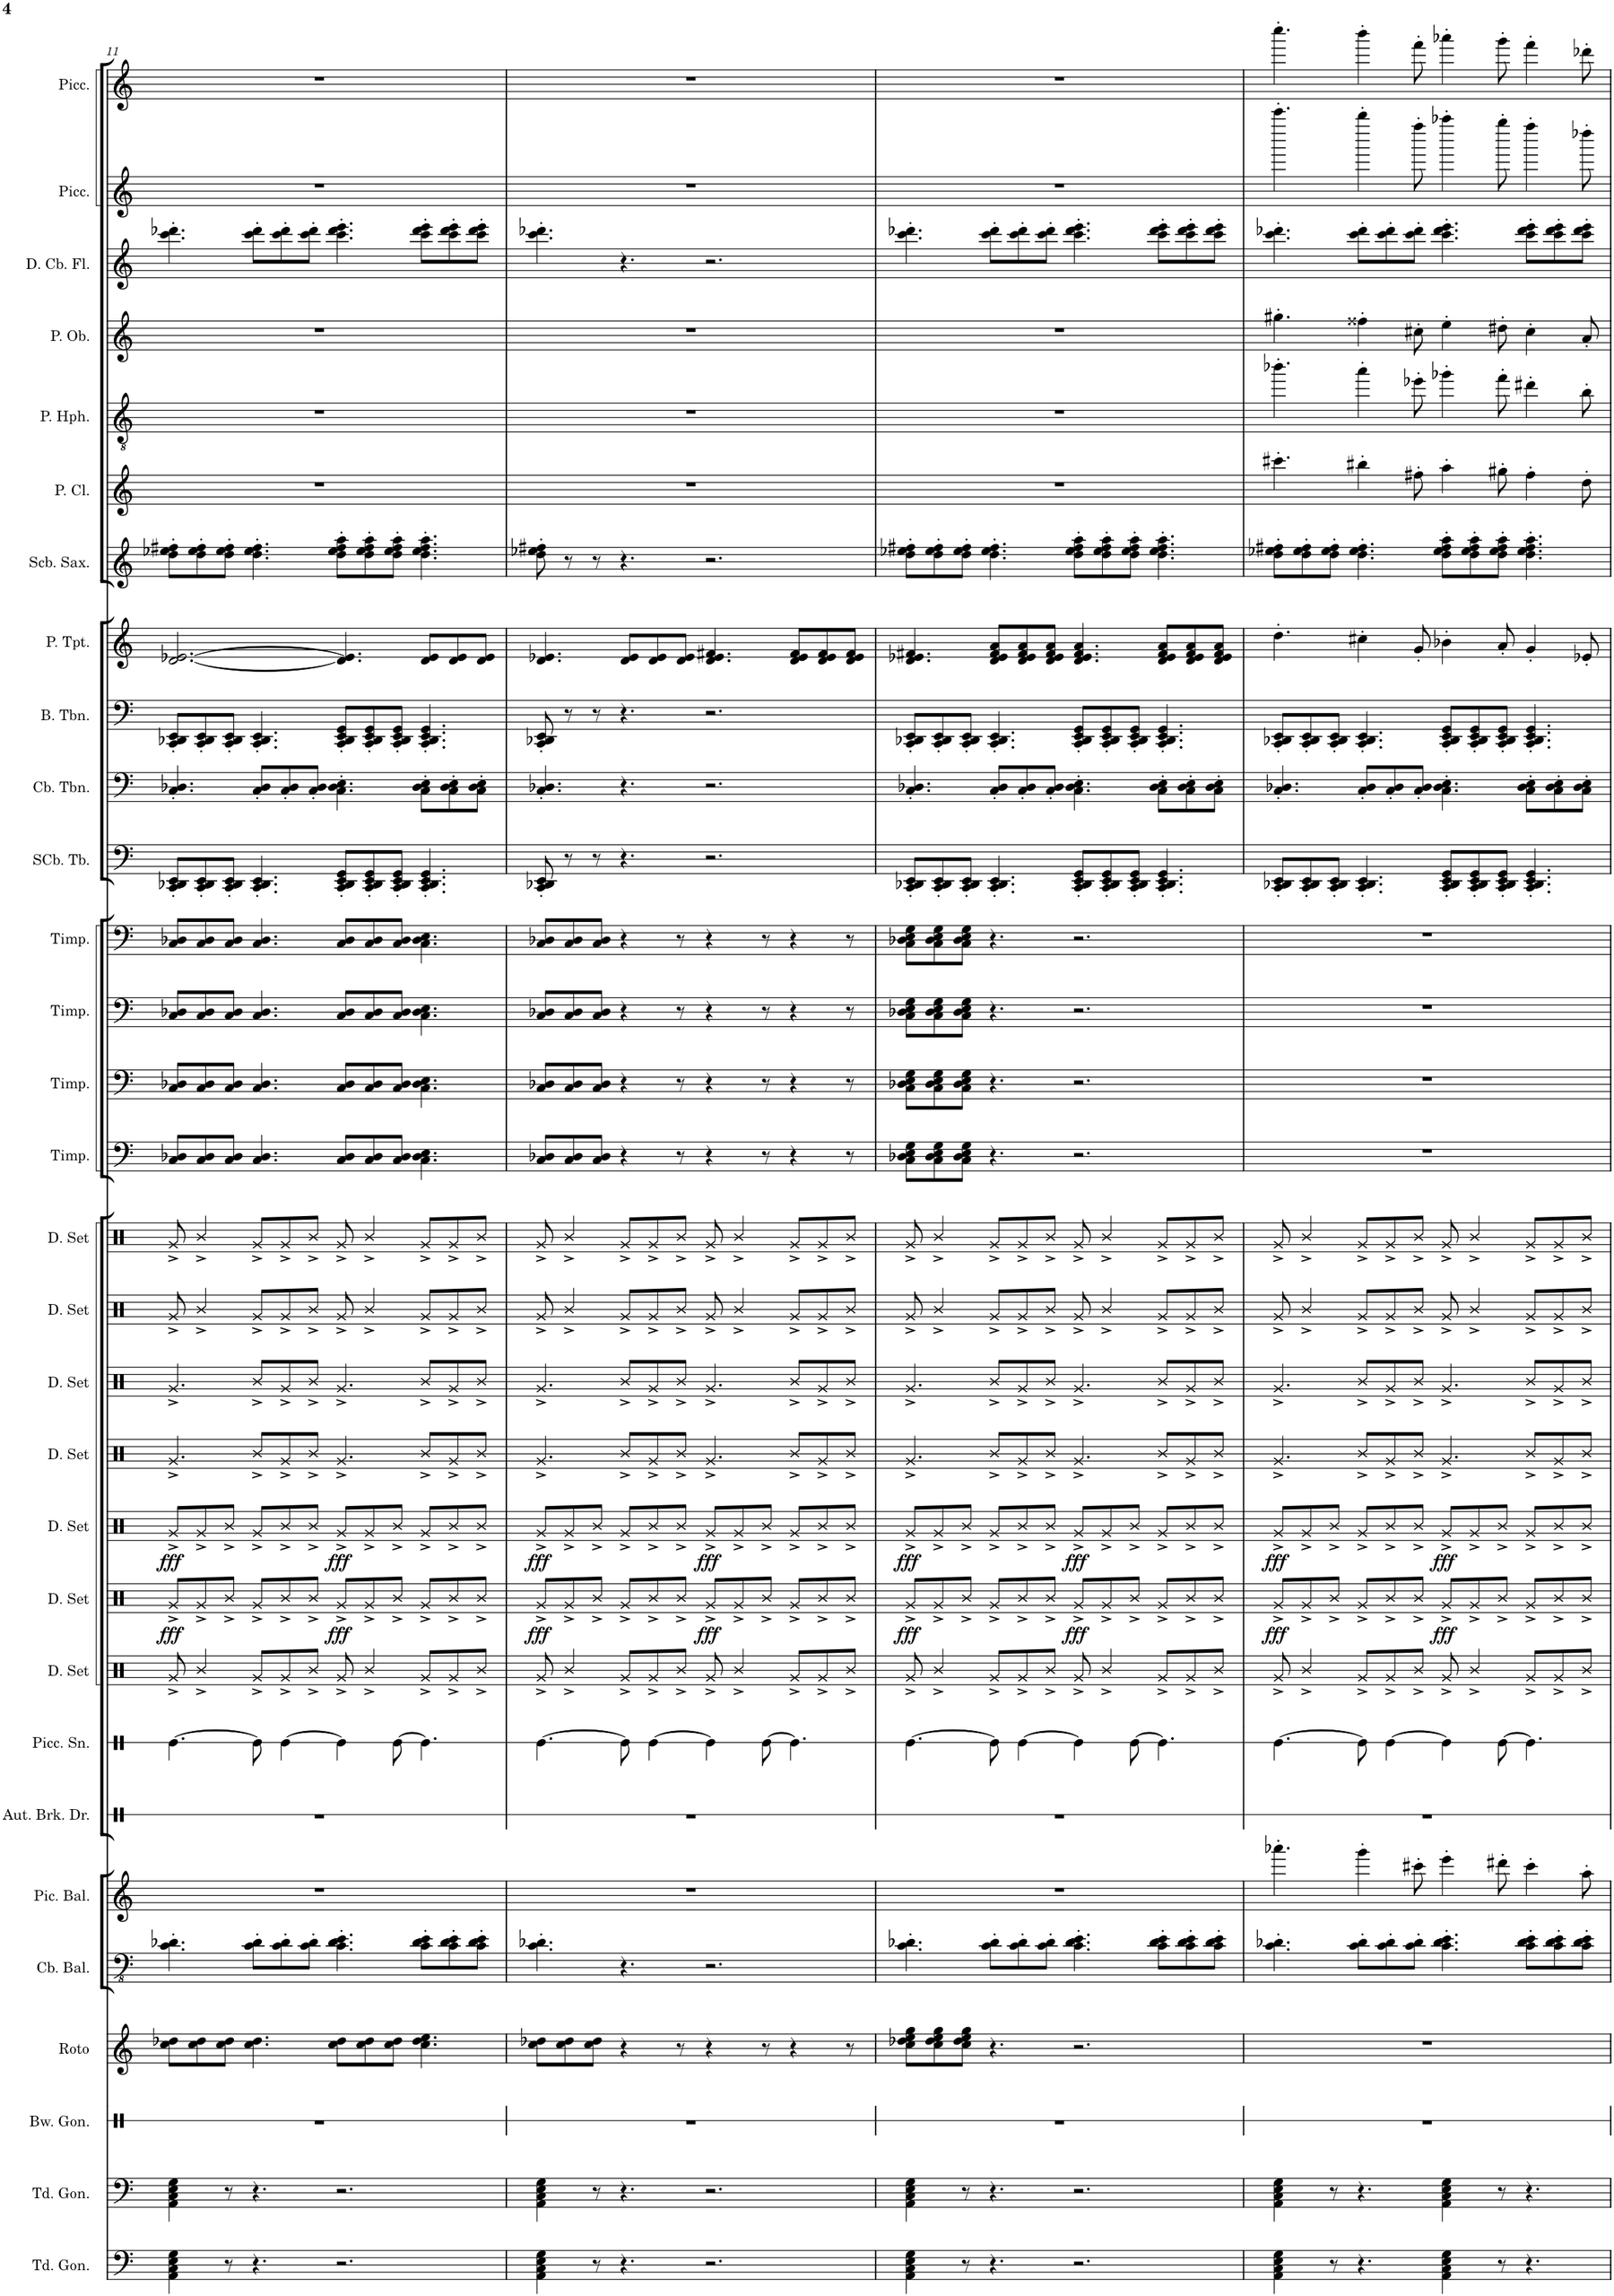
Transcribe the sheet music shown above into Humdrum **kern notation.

**kern	**kern	**kern	**kern	**kern	**kern	**kern	**kern	**kern	**kern	**dynam	**kern	**dynam	**kern	**kern	**kern	**kern	**kern	**kern	**kern	**kern	**kern	**kern	**kern	**kern	**kern	**kern	**kern	**kern	**kern	**kern	**kern
*part30	*part29	*part28	*part27	*part26	*part25	*part24	*part23	*part22	*part21	*part21	*part20	*part20	*part19	*part18	*part17	*part16	*part15	*part14	*part13	*part12	*part11	*part10	*part9	*part8	*part7	*part6	*part5	*part4	*part3	*part2	*part1
*staff30	*staff29	*staff28	*staff27	*staff26	*staff25	*staff24	*staff23	*staff22	*staff21	*staff21	*staff20	*staff20	*staff19	*staff18	*staff17	*staff16	*staff15	*staff14	*staff13	*staff12	*staff11	*staff10	*staff9	*staff8	*staff7	*staff6	*staff5	*staff4	*staff3	*staff2	*staff1
*I"Tuned Gongs	*I"Tuned Gongs	*I"Bowl Gongs	*I"Roto-Toms	*I"Contrabass Balalaika	*I"Piccolo Balalaika	*I"Automobile Brake Drums	*I"Piccolo Snare	*I"Drumset	*I"Drumset	*	*I"Drumset	*	*I"Drumset	*I"Drumset	*I"Drumset	*I"Drumset	*I"Timpani	*I"Timpani	*I"Timpani	*I"Timpani	*I"Sub-Contrabass Tuba	*I"Contrabass Trombone	*I"Bass Trombone	*I"Piccolo Trumpet	*I"Subcontrabass Saxophone	*I"Piccolo Clarinet	*I"Piccolo Heckelphone	*I"Piccolo Oboe	*I"Double Contrabass Flute	*I"Piccolo	*I"Piccolo
*I'Td. Gon.	*I'Td. Gon.	*I'Bw. Gon.	*I'Roto	*I'Cb. Bal.	*I'Pic. Bal.	*I'Aut. Brk. Dr.	*I'Picc. Sn.	*I'D. Set	*I'D. Set	*	*I'D. Set	*	*I'D. Set	*I'D. Set	*I'D. Set	*I'D. Set	*I'Timp.	*I'Timp.	*I'Timp.	*I'Timp.	*I'SCb. Tb.	*I'Cb. Tbn.	*I'B. Tbn.	*I'P. Tpt.	*I'Scb. Sax.	*I'P. Cl.	*I'P. Hph.	*I'P. Ob.	*I'D. Cb. Fl.	*I'Picc.	*I'Picc.
!!LO:PB:g=z
*clefF4	*clefF4	*clefX	*clefG2	*clefFv4	*clefG2	*clefX	*clefX	*clefX	*clefX	*	*clefX	*	*clefX	*clefX	*clefX	*clefX	*clefF4	*clefF4	*clefF4	*clefF4	*clefF4	*clefF4	*clefF4	*clefG2	*clefG2	*clefG2	*clefGv2	*clefG2	*clefG2	*clefG2	*clefG2
*	*	*	*	*	*	*	*	*	*	*	*	*	*	*	*	*	*	*	*	*	*	*	*	*Trd-6c-10	*Trd22c38	*Trd-5c-8	*	*Trd-2c-3	*Trd21c36	*Trd-7c-12	*Trd-7c-12
*k[]	*k[]	*k[]	*k[]	*k[]	*k[]	*k[]	*k[]	*k[]	*k[]	*	*k[]	*	*k[]	*k[]	*k[]	*k[]	*k[]	*k[]	*k[]	*k[]	*k[]	*k[]	*k[]	*k[]	*k[]	*k[]	*k[]	*k[]	*k[]	*k[]	*k[]
*M12/8	*M12/8	*M12/8	*M12/8	*M12/8	*M12/8	*M12/8	*M12/8	*M12/8	*M12/8	*	*M12/8	*	*M12/8	*M12/8	*M12/8	*M12/8	*M12/8	*M12/8	*M12/8	*M12/8	*M12/8	*M12/8	*M12/8	*M12/8	*M12/8	*M12/8	*M12/8	*M12/8	*M12/8	*M12/8	*M12/8
=11	=11	=11	=11	=11	=11	=11	=11	=11	=11	=11	=11	=11	=11	=11	=11	=11	=11	=11	=11	=11	=11	=11	=11	=11	=11	=11	=11	=11	=11	=11	=11
!	!	!	!	!	!	!	!	!	!	!LO:DY:b	!	!LO:DY:b	!	!	!	!	!	!	!	!	!	!	!	!	!	!	!	!	!	!	!
4AA\ 4C\ 4E\ 4G\	4AA\ 4C\ 4E\ 4G\	1.r	8cc\ 8dd-X\L	4.C\' 4.D-X\'	1.r	1.r	[4.Re\	8Rg^/	8Rg^/L	fff	8Rg^/L	fff	4.Rg^/	4.Rg^/	8Rg^/	8Rg^/	8C/ 8D-X/L	8C/ 8D-X/L	8C/ 8D-X/L	8C/ 8D-X/L	8CC/' 8DD-X/' 8EE/'L	4.C/' 4.D-X/'	8CC/' 8DD-X/' 8EE/'L	[2.d/ [2.e-X/	8dd\' 8ee-X\' 8ff#X\'L	1.r	1.r	1.r	4.ccc\' 4.ddd-X\'	1.r	1.r
.	.	.	8cc\ 8dd-\	.	.	.	.	4R^/	8Rg^/	.	8Rg^/	.	.	.	4R^/	4R^/	8C/ 8D-/	8C/ 8D-/	8C/ 8D-/	8C/ 8D-/	8CC/' 8DD-/' 8EE/'	.	8CC/' 8DD-/' 8EE/'	.	8dd\' 8ee-\' 8ff#\'	.	.	.	.	.	.
8r	8r	.	8cc\ 8dd-\J	.	.	.	.	.	8R^/J	.	8R^/J	.	.	.	.	.	8C/ 8D-/J	8C/ 8D-/J	8C/ 8D-/J	8C/ 8D-/J	8CC/' 8DD-/' 8EE/'J	.	8CC/' 8DD-/' 8EE/'J	.	8dd\' 8ee-\' 8ff#\'J	.	.	.	.	.	.
4.r	4.r	.	4.cc\ 4.dd-\	8C\' 8D-\'L	.	.	8Re\]	8Rg^/L	8Rg^/L	.	8Rg^/L	.	8R^/L	8R^/L	8Rg^/L	8Rg^/L	4.C/ 4.D-/	4.C/ 4.D-/	4.C/ 4.D-/	4.C/ 4.D-/	4.CC/' 4.DD-/' 4.EE/'	8C/' 8D-/'L	4.CC/' 4.DD-/' 4.EE/'	.	4.dd\' 4.ee-\' 4.ff#\'	.	.	.	8ccc\' 8ddd-\'L	.	.
.	.	.	.	8C\' 8D-\'	.	.	[4Re\	8Rg^/	8R^/	.	8R^/	.	8Rg^/	8Rg^/	8Rg^/	8Rg^/	.	.	.	.	.	8C/' 8D-/'	.	.	.	.	.	.	8ccc\' 8ddd-\'	.	.
.	.	.	.	8C\' 8D-\'J	.	.	.	8R^/J	8R^/J	.	8R^/J	.	8R^/J	8R^/J	8R^/J	8R^/J	.	.	.	.	.	8C/' 8D-/'J	.	.	.	.	.	.	8ccc\' 8ddd-\'J	.	.
!	!	!	!	!	!	!	!	!	!	!LO:DY:b	!	!LO:DY:b	!	!	!	!	!	!	!	!	!	!	!	!	!	!	!	!	!	!	!
2.r	2.r	.	8cc\ 8dd-\L	4.C\' 4.D-\' 4.E\'	.	.	4Re\]	8Rg^/	8Rg^/L	fff	8Rg^/L	fff	4.Rg^/	4.Rg^/	8Rg^/	8Rg^/	8C/ 8D-/L	8C/ 8D-/L	8C/ 8D-/L	8C/ 8D-/L	8CC/' 8DD-/' 8EE/' 8GG/'L	4.C\' 4.D-\' 4.E\'	8CC/' 8DD-/' 8EE/' 8GG/'L	4.d/] 4.e-/]	8dd\' 8ee-\' 8ff#\' 8aa\'L	.	.	.	4.ccc\' 4.ddd-\' 4.eee\'	.	.
.	.	.	8cc\ 8dd-\	.	.	.	.	4R^/	8Rg^/	.	8Rg^/	.	.	.	4R^/	4R^/	8C/ 8D-/	8C/ 8D-/	8C/ 8D-/	8C/ 8D-/	8CC/' 8DD-/' 8EE/' 8GG/'	.	8CC/' 8DD-/' 8EE/' 8GG/'	.	8dd\' 8ee-\' 8ff#\' 8aa\'	.	.	.	.	.	.
.	.	.	8cc\ 8dd-\J	.	.	.	[8Re\	.	8R^/J	.	8R^/J	.	.	.	.	.	8C/ 8D-/J	8C/ 8D-/J	8C/ 8D-/J	8C/ 8D-/J	8CC/' 8DD-/' 8EE/' 8GG/'J	.	8CC/' 8DD-/' 8EE/' 8GG/'J	.	8dd\' 8ee-\' 8ff#\' 8aa\'J	.	.	.	.	.	.
.	.	.	4.cc\ 4.dd-\ 4.ee\	8C\' 8D-\' 8E\'L	.	.	4.Re\]	8Rg^/L	8Rg^/L	.	8Rg^/L	.	8R^/L	8R^/L	8Rg^/L	8Rg^/L	4.C\ 4.D-\ 4.E\	4.C\ 4.D-\ 4.E\	4.C\ 4.D-\ 4.E\	4.C\ 4.D-\ 4.E\	4.CC/' 4.DD-/' 4.EE/' 4.GG/'	8C\' 8D-\' 8E\'L	4.CC/' 4.DD-/' 4.EE/' 4.GG/'	8d/ 8e-/L	4.dd\' 4.ee-\' 4.ff#\' 4.aa\'	.	.	.	8ccc\' 8ddd-\' 8eee\'L	.	.
.	.	.	.	8C\' 8D-\' 8E\'	.	.	.	8Rg^/	8R^/	.	8R^/	.	8Rg^/	8Rg^/	8Rg^/	8Rg^/	.	.	.	.	.	8C\' 8D-\' 8E\'	.	8d/ 8e-/	.	.	.	.	8ccc\' 8ddd-\' 8eee\'	.	.
.	.	.	.	8C\' 8D-\' 8E\'J	.	.	.	8R^/J	8R^/J	.	8R^/J	.	8R^/J	8R^/J	8R^/J	8R^/J	.	.	.	.	.	8C\' 8D-\' 8E\'J	.	8d/ 8e-/J	.	.	.	.	8ccc\' 8ddd-\' 8eee\'J	.	.
=12	=12	=12	=12	=12	=12	=12	=12	=12	=12	=12	=12	=12	=12	=12	=12	=12	=12	=12	=12	=12	=12	=12	=12	=12	=12	=12	=12	=12	=12	=12	=12
!	!	!	!	!	!	!	!	!	!	!LO:DY:b	!	!LO:DY:b	!	!	!	!	!	!	!	!	!	!	!	!	!	!	!	!	!	!	!
4AA\ 4C\ 4E\ 4G\	4AA\ 4C\ 4E\ 4G\	1.r	8cc\ 8dd-X\L	4.C\' 4.D-X\'	1.r	1.r	[4.Re\	8Rg^/	8Rg^/L	fff	8Rg^/L	fff	4.Rg^/	4.Rg^/	8Rg^/	8Rg^/	8C/ 8D-X/L	8C/ 8D-X/L	8C/ 8D-X/L	8C/ 8D-X/L	8CC/' 8DD-X/' 8EE/'	4.C/' 4.D-X/'	8CC/' 8DD-X/' 8EE/'	4.d/ 4.e-X/	8dd\' 8ee-X\' 8ff#X\'	1.r	1.r	1.r	4.ccc\' 4.ddd-X\'	1.r	1.r
.	.	.	8cc\ 8dd-\	.	.	.	.	4R^/	8Rg^/	.	8Rg^/	.	.	.	4R^/	4R^/	8C/ 8D-/	8C/ 8D-/	8C/ 8D-/	8C/ 8D-/	8r	.	8r	.	8r	.	.	.	.	.	.
8r	8r	.	8cc\ 8dd-\J	.	.	.	.	.	8R^/J	.	8R^/J	.	.	.	.	.	8C/ 8D-/J	8C/ 8D-/J	8C/ 8D-/J	8C/ 8D-/J	8r	.	8r	.	8r	.	.	.	.	.	.
4.r	4.r	.	4r	4.r	.	.	8Re\]	8Rg^/L	8Rg^/L	.	8Rg^/L	.	8R^/L	8R^/L	8Rg^/L	8Rg^/L	4r	4r	4r	4r	4.r	4.r	4.r	8d/ 8e-/L	4.r	.	.	.	4.r	.	.
.	.	.	.	.	.	.	[4Re\	8Rg^/	8R^/	.	8R^/	.	8Rg^/	8Rg^/	8Rg^/	8Rg^/	.	.	.	.	.	.	.	8d/ 8e-/	.	.	.	.	.	.	.
.	.	.	8r	.	.	.	.	8R^/J	8R^/J	.	8R^/J	.	8R^/J	8R^/J	8R^/J	8R^/J	8r	8r	8r	8r	.	.	.	8d/ 8e-/J	.	.	.	.	.	.	.
!	!	!	!	!	!	!	!	!	!	!LO:DY:b	!	!LO:DY:b	!	!	!	!	!	!	!	!	!	!	!	!	!	!	!	!	!	!	!
2.r	2.r	.	4r	2.r	.	.	4Re\]	8Rg^/	8Rg^/L	fff	8Rg^/L	fff	4.Rg^/	4.Rg^/	8Rg^/	8Rg^/	4r	4r	4r	4r	2.r	2.r	2.r	4.d/ 4.e-/ 4.f#X/	2.r	.	.	.	2.r	.	.
.	.	.	.	.	.	.	.	4R^/	8Rg^/	.	8Rg^/	.	.	.	4R^/	4R^/	.	.	.	.	.	.	.	.	.	.	.	.	.	.	.
.	.	.	8r	.	.	.	[8Re\	.	8R^/J	.	8R^/J	.	.	.	.	.	8r	8r	8r	8r	.	.	.	.	.	.	.	.	.	.	.
.	.	.	4r	.	.	.	4.Re\]	8Rg^/L	8Rg^/L	.	8Rg^/L	.	8R^/L	8R^/L	8Rg^/L	8Rg^/L	4r	4r	4r	4r	.	.	.	8d/ 8e-/ 8f#/L	.	.	.	.	.	.	.
.	.	.	.	.	.	.	.	8Rg^/	8R^/	.	8R^/	.	8Rg^/	8Rg^/	8Rg^/	8Rg^/	.	.	.	.	.	.	.	8d/ 8e-/ 8f#/	.	.	.	.	.	.	.
.	.	.	8r	.	.	.	.	8R^/J	8R^/J	.	8R^/J	.	8R^/J	8R^/J	8R^/J	8R^/J	8r	8r	8r	8r	.	.	.	8d/ 8e-/ 8f#/J	.	.	.	.	.	.	.
=13	=13	=13	=13	=13	=13	=13	=13	=13	=13	=13	=13	=13	=13	=13	=13	=13	=13	=13	=13	=13	=13	=13	=13	=13	=13	=13	=13	=13	=13	=13	=13
!	!	!	!	!	!	!	!	!	!	!LO:DY:b	!	!LO:DY:b	!	!	!	!	!	!	!	!	!	!	!	!	!	!	!	!	!	!	!
4AA\ 4C\ 4E\ 4G\	4AA\ 4C\ 4E\ 4G\	1.r	8cc\ 8dd-X\ 8ee\ 8gg\L	4.C\' 4.D-X\'	1.r	1.r	[4.Re\	8Rg^/	8Rg^/L	fff	8Rg^/L	fff	4.Rg^/	4.Rg^/	8Rg^/	8Rg^/	8C\ 8D-X\ 8E\ 8G\L	8C\ 8D-X\ 8E\ 8G\L	8C\ 8D-X\ 8E\ 8G\L	8C\ 8D-X\ 8E\ 8G\L	8CC/' 8DD-X/' 8EE/'L	4.C/' 4.D-X/'	8CC/' 8DD-X/' 8EE/'L	4.d/ 4.e-X/ 4.f#X/	8dd\' 8ee-X\' 8ff#X\'L	1.r	1.r	1.r	4.ccc\' 4.ddd-X\'	1.r	1.r
.	.	.	8cc\ 8dd-\ 8ee\ 8gg\	.	.	.	.	4R^/	8Rg^/	.	8Rg^/	.	.	.	4R^/	4R^/	8C\ 8D-\ 8E\ 8G\	8C\ 8D-\ 8E\ 8G\	8C\ 8D-\ 8E\ 8G\	8C\ 8D-\ 8E\ 8G\	8CC/' 8DD-/' 8EE/'	.	8CC/' 8DD-/' 8EE/'	.	8dd\' 8ee-\' 8ff#\'	.	.	.	.	.	.
8r	8r	.	8cc\ 8dd-\ 8ee\ 8gg\J	.	.	.	.	.	8R^/J	.	8R^/J	.	.	.	.	.	8C\ 8D-\ 8E\ 8G\J	8C\ 8D-\ 8E\ 8G\J	8C\ 8D-\ 8E\ 8G\J	8C\ 8D-\ 8E\ 8G\J	8CC/' 8DD-/' 8EE/'J	.	8CC/' 8DD-/' 8EE/'J	.	8dd\' 8ee-\' 8ff#\'J	.	.	.	.	.	.
4.r	4.r	.	4.r	8C\' 8D-\'L	.	.	8Re\]	8Rg^/L	8Rg^/L	.	8Rg^/L	.	8R^/L	8R^/L	8Rg^/L	8Rg^/L	4.r	4.r	4.r	4.r	4.CC/' 4.DD-/' 4.EE/'	8C/' 8D-/'L	4.CC/' 4.DD-/' 4.EE/'	8d/ 8e-/ 8f#/ 8a/L	4.dd\' 4.ee-\' 4.ff#\'	.	.	.	8ccc\' 8ddd-\'L	.	.
.	.	.	.	8C\' 8D-\'	.	.	[4Re\	8Rg^/	8R^/	.	8R^/	.	8Rg^/	8Rg^/	8Rg^/	8Rg^/	.	.	.	.	.	8C/' 8D-/'	.	8d/ 8e-/ 8f#/ 8a/	.	.	.	.	8ccc\' 8ddd-\'	.	.
.	.	.	.	8C\' 8D-\'J	.	.	.	8R^/J	8R^/J	.	8R^/J	.	8R^/J	8R^/J	8R^/J	8R^/J	.	.	.	.	.	8C/' 8D-/'J	.	8d/ 8e-/ 8f#/ 8a/J	.	.	.	.	8ccc\' 8ddd-\'J	.	.
!	!	!	!	!	!	!	!	!	!	!LO:DY:b	!	!LO:DY:b	!	!	!	!	!	!	!	!	!	!	!	!	!	!	!	!	!	!	!
2.r	2.r	.	2.r	4.C\' 4.D-\' 4.E\'	.	.	4Re\]	8Rg^/	8Rg^/L	fff	8Rg^/L	fff	4.Rg^/	4.Rg^/	8Rg^/	8Rg^/	2.r	2.r	2.r	2.r	8CC/' 8DD-/' 8EE/' 8GG/'L	4.C\' 4.D-\' 4.E\'	8CC/' 8DD-/' 8EE/' 8GG/'L	4.d/ 4.e-/ 4.f#/ 4.a/	8dd\' 8ee-\' 8ff#\' 8aa\'L	.	.	.	4.ccc\' 4.ddd-\' 4.eee\'	.	.
.	.	.	.	.	.	.	.	4R^/	8Rg^/	.	8Rg^/	.	.	.	4R^/	4R^/	.	.	.	.	8CC/' 8DD-/' 8EE/' 8GG/'	.	8CC/' 8DD-/' 8EE/' 8GG/'	.	8dd\' 8ee-\' 8ff#\' 8aa\'	.	.	.	.	.	.
.	.	.	.	.	.	.	[8Re\	.	8R^/J	.	8R^/J	.	.	.	.	.	.	.	.	.	8CC/' 8DD-/' 8EE/' 8GG/'J	.	8CC/' 8DD-/' 8EE/' 8GG/'J	.	8dd\' 8ee-\' 8ff#\' 8aa\'J	.	.	.	.	.	.
.	.	.	.	8C\' 8D-\' 8E\'L	.	.	4.Re\]	8Rg^/L	8Rg^/L	.	8Rg^/L	.	8R^/L	8R^/L	8Rg^/L	8Rg^/L	.	.	.	.	4.CC/' 4.DD-/' 4.EE/' 4.GG/'	8C\' 8D-\' 8E\'L	4.CC/' 4.DD-/' 4.EE/' 4.GG/'	8d/ 8e-/ 8f#/ 8a/L	4.dd\' 4.ee-\' 4.ff#\' 4.aa\'	.	.	.	8ccc\' 8ddd-\' 8eee\'L	.	.
.	.	.	.	8C\' 8D-\' 8E\'	.	.	.	8Rg^/	8R^/	.	8R^/	.	8Rg^/	8Rg^/	8Rg^/	8Rg^/	.	.	.	.	.	8C\' 8D-\' 8E\'	.	8d/ 8e-/ 8f#/ 8a/	.	.	.	.	8ccc\' 8ddd-\' 8eee\'	.	.
.	.	.	.	8C\' 8D-\' 8E\'J	.	.	.	8R^/J	8R^/J	.	8R^/J	.	8R^/J	8R^/J	8R^/J	8R^/J	.	.	.	.	.	8C\' 8D-\' 8E\'J	.	8d/ 8e-/ 8f#/ 8a/J	.	.	.	.	8ccc\' 8ddd-\' 8eee\'J	.	.
=14	=14	=14	=14	=14	=14	=14	=14	=14	=14	=14	=14	=14	=14	=14	=14	=14	=14	=14	=14	=14	=14	=14	=14	=14	=14	=14	=14	=14	=14	=14	=14
!	!	!	!	!	!	!	!	!	!	!LO:DY:b	!	!LO:DY:b	!	!	!	!	!	!	!	!	!	!	!	!	!	!	!	!	!	!	!
4AA\ 4C\ 4E\ 4G\	4AA\ 4C\ 4E\ 4G\	1.r	1.r	4.C\' 4.D-X\'	4.aaa-X'\	1.r	[4.Re\	8Rg^/	8Rg^/L	fff	8Rg^/L	fff	4.Rg^/	4.Rg^/	8Rg^/	8Rg^/	1.r	1.r	1.r	1.r	8CC/' 8DD-X/' 8EE/'L	4.C/' 4.D-X/'	8CC/' 8DD-X/' 8EE/'L	4.dd'\	8dd\' 8ee-X\' 8ff#X\'L	4.ccc#X'\	4.bb-X'\	4.gg#X'\	4.ccc\' 4.ddd-X\'	4.ccccc'\	4.cccc'\
.	.	.	.	.	.	.	.	4R^/	8Rg^/	.	8Rg^/	.	.	.	4R^/	4R^/	.	.	.	.	8CC/' 8DD-/' 8EE/'	.	8CC/' 8DD-/' 8EE/'	.	8dd\' 8ee-\' 8ff#\'	.	.	.	.	.	.
8r	8r	.	.	.	.	.	.	.	8R^/J	.	8R^/J	.	.	.	.	.	.	.	.	.	8CC/' 8DD-/' 8EE/'J	.	8CC/' 8DD-/' 8EE/'J	.	8dd\' 8ee-\' 8ff#\'J	.	.	.	.	.	.
4.r	4.r	.	.	8C\' 8D-\'L	4ggg'\	.	8Re\]	8Rg^/L	8Rg^/L	.	8Rg^/L	.	8R^/L	8R^/L	8Rg^/L	8Rg^/L	.	.	.	.	4.CC/' 4.DD-/' 4.EE/'	8C/' 8D-/'L	4.CC/' 4.DD-/' 4.EE/'	4cc#X'\	4.dd\' 4.ee-\' 4.ff#\'	4bb#X'\	4aa'\	4ff##X'\	8ccc\' 8ddd-\'L	4bbbb'\	4bbb'\
.	.	.	.	8C\' 8D-\'	.	.	[4Re\	8Rg^/	8R^/	.	8R^/	.	8Rg^/	8Rg^/	8Rg^/	8Rg^/	.	.	.	.	.	8C/' 8D-/'	.	.	.	.	.	.	8ccc\' 8ddd-\'	.	.
.	.	.	.	8C\' 8D-\'J	8ccc#X'\	.	.	8R^/J	8R^/J	.	8R^/J	.	8R^/J	8R^/J	8R^/J	8R^/J	.	.	.	.	.	8C/' 8D-/'J	.	8g'/	.	8ff#X'\	8ee-X'\	8cc#X'\	8ccc\' 8ddd-\'J	8ffff'\	8fff'\
!	!	!	!	!	!	!	!	!	!	!LO:DY:b	!	!LO:DY:b	!	!	!	!	!	!	!	!	!	!	!	!	!	!	!	!	!	!	!
4AA\ 4C\ 4E\ 4G\	4AA\ 4C\ 4E\ 4G\	.	.	4.C\' 4.D-\' 4.E\'	4eee'\	.	4Re\]	8Rg^/	8Rg^/L	fff	8Rg^/L	fff	4.Rg^/	4.Rg^/	8Rg^/	8Rg^/	.	.	.	.	8CC/' 8DD-/' 8EE/' 8GG/'L	4.C\' 4.D-\' 4.E\'	8CC/' 8DD-/' 8EE/' 8GG/'L	4b-X'\	8dd\' 8ee-\' 8ff#\' 8aa\'L	4aa'\	4gg-X'\	4ee'\	4.ccc\' 4.ddd-\' 4.eee\'	4aaaa-X'\	4aaa-X'\
.	.	.	.	.	.	.	.	4R^/	8Rg^/	.	8Rg^/	.	.	.	4R^/	4R^/	.	.	.	.	8CC/' 8DD-/' 8EE/' 8GG/'	.	8CC/' 8DD-/' 8EE/' 8GG/'	.	8dd\' 8ee-\' 8ff#\' 8aa\'	.	.	.	.	.	.
8r	8r	.	.	.	8ddd#X'\	.	[8Re\	.	8R^/J	.	8R^/J	.	.	.	.	.	.	.	.	.	8CC/' 8DD-/' 8EE/' 8GG/'J	.	8CC/' 8DD-/' 8EE/' 8GG/'J	8a'/	8dd\' 8ee-\' 8ff#\' 8aa\'J	8gg#X'\	8ff'\	8dd#X'\	.	8gggg'\	8ggg'\
4.r	4.r	.	.	8C\' 8D-\' 8E\'L	4ccc#'\	.	4.Re\]	8Rg^/L	8Rg^/L	.	8Rg^/L	.	8R^/L	8R^/L	8Rg^/L	8Rg^/L	.	.	.	.	4.CC/' 4.DD-/' 4.EE/' 4.GG/'	8C\' 8D-\' 8E\'L	4.CC/' 4.DD-/' 4.EE/' 4.GG/'	4g'/	4.dd\' 4.ee-\' 4.ff#\' 4.aa\'	4ff#'\	4dd#X'\	4cc#'\	8ccc\' 8ddd-\' 8eee\'L	4ffff'\	4fff'\
.	.	.	.	8C\' 8D-\' 8E\'	.	.	.	8Rg^/	8R^/	.	8R^/	.	8Rg^/	8Rg^/	8Rg^/	8Rg^/	.	.	.	.	.	8C\' 8D-\' 8E\'	.	.	.	.	.	.	8ccc\' 8ddd-\' 8eee\'	.	.
.	.	.	.	8C\' 8D-\' 8E\'J	8aa'\	.	.	8R^/J	8R^/J	.	8R^/J	.	8R^/J	8R^/J	8R^/J	8R^/J	.	.	.	.	.	8C\' 8D-\' 8E\'J	.	8e-X'/	.	8dd'\	8b'\	8a'/	8ccc\' 8ddd-\' 8eee\'J	8dddd-X'\	8ddd-X'\
=	=	=	=	=	=	=	=	=	=	=	=	=	=	=	=	=	=	=	=	=	=	=	=	=	=	=	=	=	=	=	=
*-	*-	*-	*-	*-	*-	*-	*-	*-	*-	*-	*-	*-	*-	*-	*-	*-	*-	*-	*-	*-	*-	*-	*-	*-	*-	*-	*-	*-	*-	*-	*-
